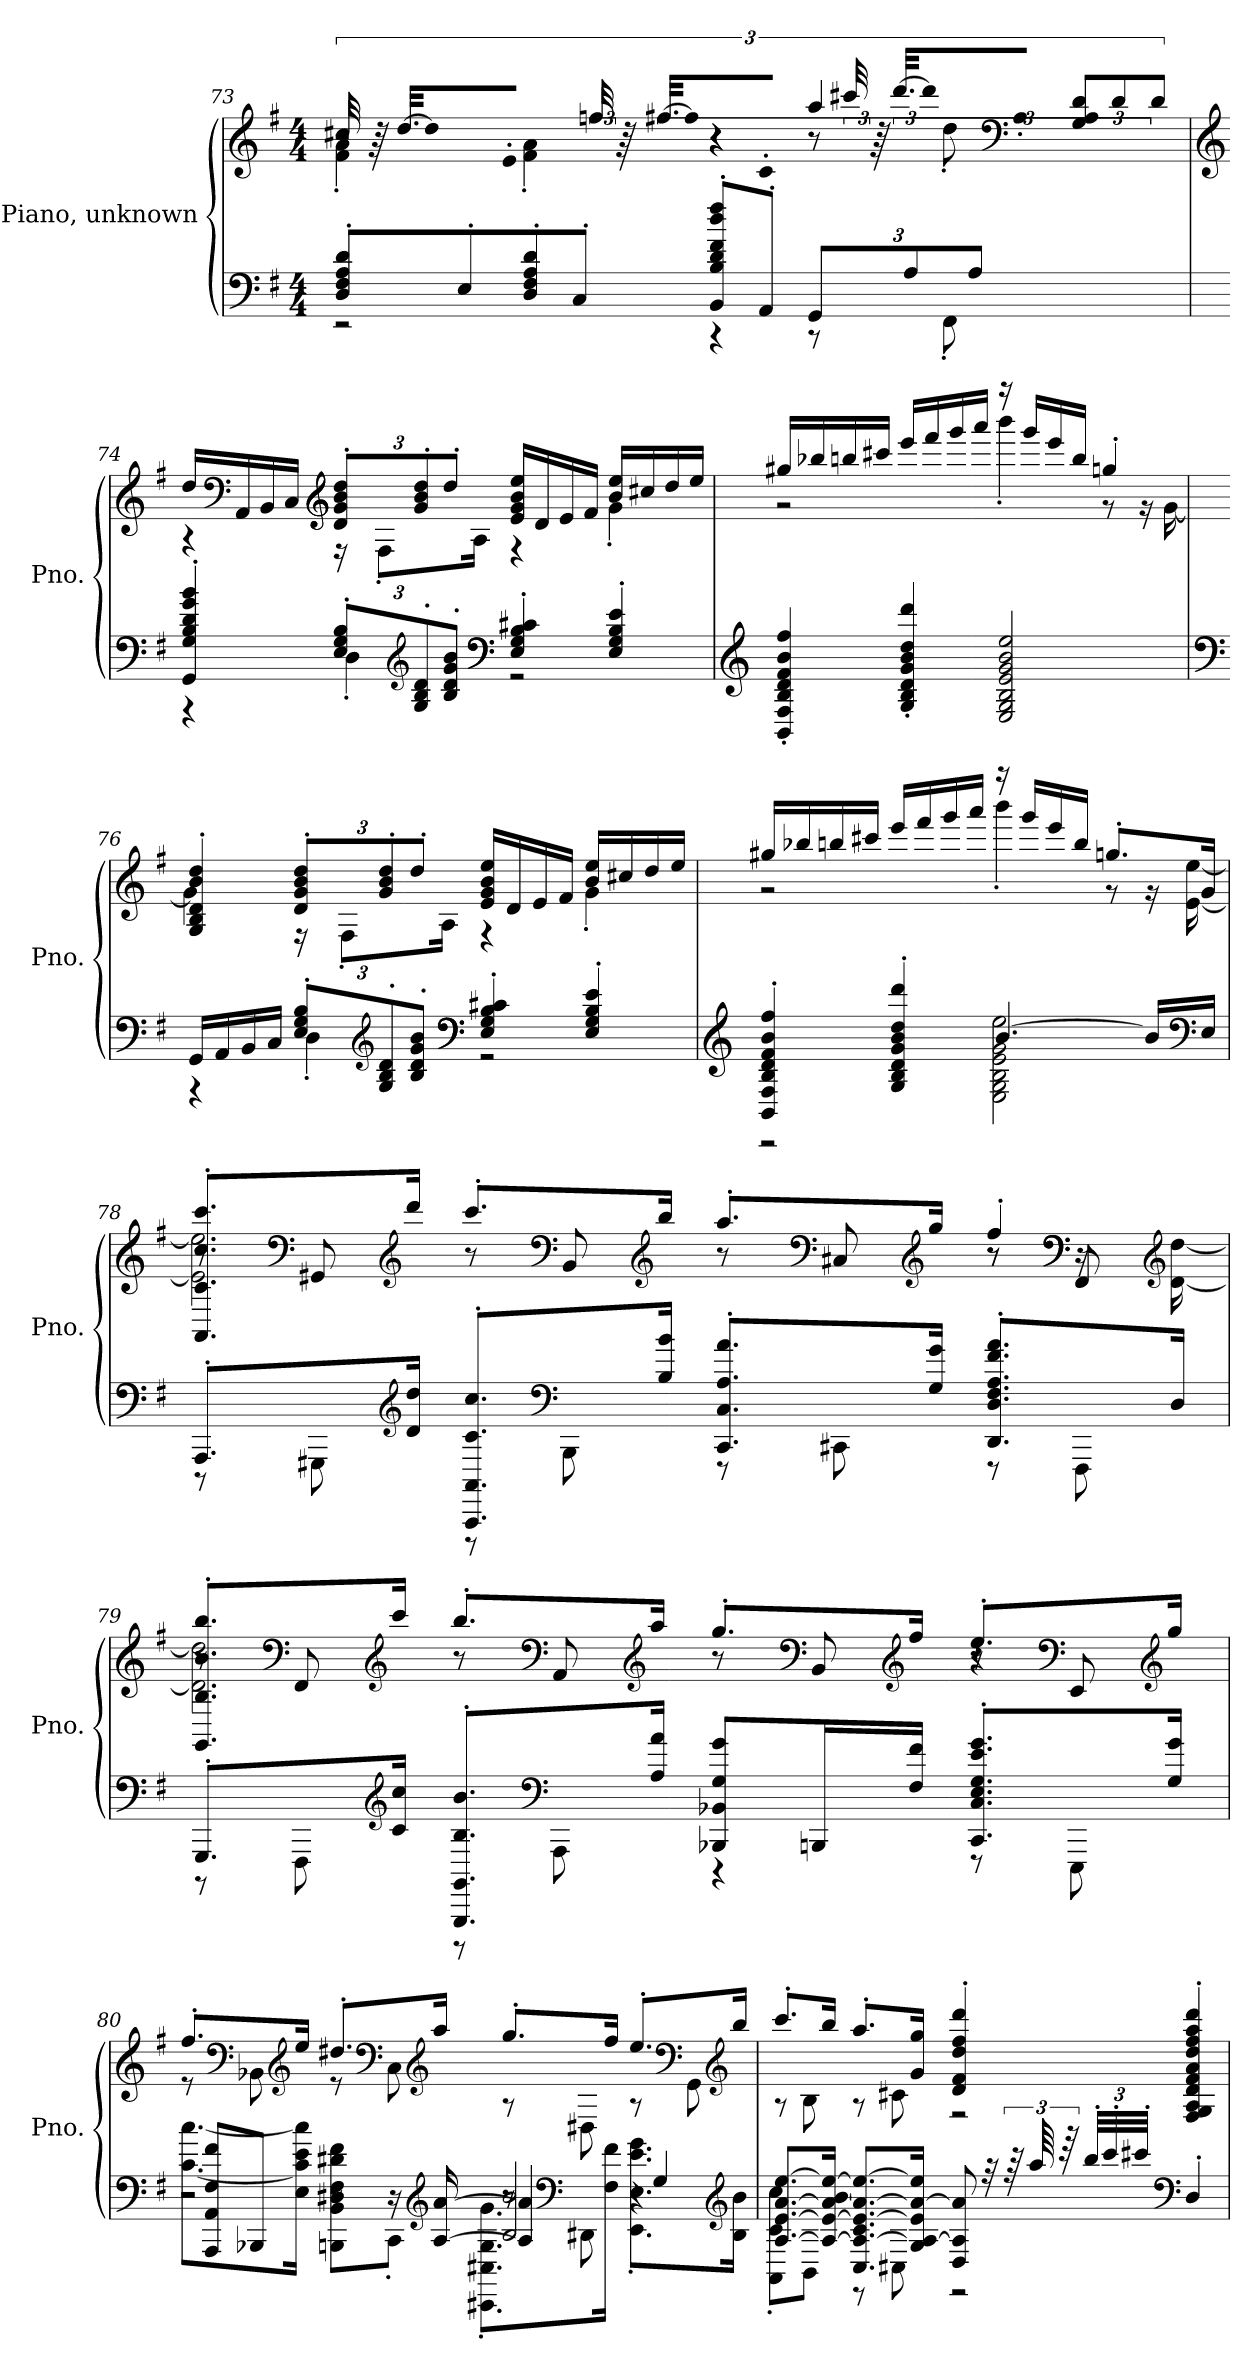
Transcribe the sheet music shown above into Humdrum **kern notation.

**kern	**kern
*part1	*part1
*staff2	*staff1
*I"Piano, unknown	*
*I'Pno.	*
!!LO:LB:g=z
*clefF4	*clefG2
*k[f#]	*k[f#]
*M4/4	*M4/4
=73	=73
*^	*^
*	*	*	*^
8D/' 8F#/' 8A/' 8d/'L	2r	48cc#X/	4f#\' 4a\'	2r
.	.	96r	.	.
.	.	[48.dd/KLL	.	.
.	.	16dd/J]	.	.
8E'/	.	8e'/J	.	.
8D/' 8F#/' 8A/' 8d/'	.	48ffn/	4f#\' 4a\'	.
.	.	96r	.	.
.	.	[48.ff#X/KLL	.	.
.	.	16ff#/J]	.	.
8C'/J	.	8c'/J	.	.
8BB/' 8B/' 8d/' 8f#/' 8dd/' 8ff#/'L	4r	48ccc#X/	4r	4r
.	.	96r	.	.
.	.	[48.ddd/KLL	.	.
.	.	16ddd/J]	.	.
*	*	*clefF4	*	*
8AA'/J	.	8A'/J	.	.
*Xbrackettup	*	*Xbrackettup	*	*
12GG/L	8r	12G/ 12A/ 12d/L	8r	4c/
12A/	.	12d/	.	.
.	8FF#'\	.	8F#'\	.
12A/J	.	12d/J	.	.
*	*	*v	*v	*v
!!LO:LB:g=z
=74	=74	=74
*	*	*clefG2
*	*	*^
4GG/' 4G/' 4B/' 4d/' 4g/' 4b/'	4r	16dd/LL	4r
*	*	*clefF4	*
.	.	16AA/	.
.	.	16BB/	.
.	.	16C/JJ	.
*	*	*clefG2	*
12E/' 12G/' 12B/'L	4D'\	12d/' 12g/' 12b/' 12dd/'L	16r
.	.	.	8F#'\L
*clefG2	*	*	*
12G/' 12B/' 12d/'	.	12g/' 12b/' 12dd/'	.
12B/' 12d/' 12g/' 12b/'J	.	12dd'/J	.
.	.	.	16A\Jk
*clefF4	*	*	*
4E/' 4G/' 4B/' 4c#X/'	2r	16e/ 16g/ 16b/ 16ee/LL	4r
.	.	16d/	.
.	.	16e/	.
.	.	16f#/JJ	.
4E/' 4G/' 4B/' 4e/'	.	16b/ 16ee/LL	4g'\
.	.	16cc#X/	.
.	.	16dd/	.
.	.	16ee/JJ	.
*v	*v	*	*
!!LO:PB:g=z	!!
=75	=75	=75
*clefG2	*	*
4BB/' 4F#/' 4B/' 4d/' 4f#/' 4b/' 4ff#/'	16gg#X/LL	2r
.	16bb-X/	.
.	16bbn/	.
.	16ccc#X/JJ	.
4G/' 4B/' 4d/' 4g/' 4b/' 4dd/' 4ddd/'	16eee/LL	.
.	16fff#/	.
.	16ggg/	.
.	16aaa/JJ	.
2E/ 2G/ 2B/ 2e/ 2g/ 2b/ 2ee/	16r	4bbb'\
.	16ggg/LL	.
.	16eee/	.
.	16bb/JJ	.
.	4ggn'/	8r
.	.	16r
.	.	[16g\
=76	=76	=76
*clefF4	*	*
*^	*	*
16GG/LL	4r	4G/' 4B/' 4d/' 4b/' 4dd/'	4g\]
16AA/	.	.	.
16BB/	.	.	.
16C/JJ	.	.	.
12E/' 12G/' 12B/'L	4D'\	12d/' 12g/' 12b/' 12dd/'L	16r
.	.	.	8F#'\L
*clefG2	*	*	*
12G/' 12B/' 12d/'	.	12g/' 12b/' 12dd/'	.
12B/' 12d/' 12g/' 12b/'J	.	12dd'/J	.
.	.	.	16A\Jk
*clefF4	*	*	*
4E/' 4G/' 4B/' 4c#X/'	2r	16e/ 16g/ 16b/ 16ee/LL	4r
.	.	16d/	.
.	.	16e/	.
.	.	16f#/JJ	.
4E/' 4G/' 4B/' 4e/'	.	16b/ 16ee/LL	4g'\
.	.	16cc#X/	.
.	.	16dd/	.
.	.	16ee/JJ	.
!!LO:LB:g=z	!!
=77	=77	=77	=77
*clefG2	*	*	*
4BB/' 4F#/' 4B/' 4d/' 4f#/' 4b/' 4ff#/'	2r	16gg#X/LL	2r
.	.	16bb-X/	.
.	.	16bbn/	.
.	.	16ccc#X/JJ	.
4G/' 4B/' 4d/' 4g/' 4b/' 4dd/' 4ddd/'	.	16eee/LL	.
.	.	16fff#/	.
.	.	16ggg/	.
.	.	16aaa/JJ	.
[4.b/	2E\ 2G\ 2B\ 2e\ 2g\ 2ee\	16r	4bbb'\
.	.	16ggg/LL	.
.	.	16eee/	.
.	.	16bb/JJ	.
.	.	8.ggn'/L	8r
16b/LL]	.	.	16r
*clefF4	*	*	*
16E/JJ	.	16g/Jk	[16e\ [16ee\
!!LO:LB:g=z
=78	=78	=78	=78
*	*	*	*^
8.AAA'/L	8r	8.AA/' 8.c/' 8.cc/' 8.ccc/'L	2.e\] 2.ee\]	8r
*	*	*clefF4	*	*
.	8GGG#X\	.	.	8GG#X/
*clefG2	*	*clefG2	*	*
16d/ 16dd/Jk	.	16ddd/Jk	.	.
8.AAA/' 8.AA/' 8.c/' 8.cc/'L	8r	8.ccc'/L	.	8r
*clefF4	*	*clefF4	*	*
.	8BBB\	.	.	8BB/
*	*	*clefG2	*	*
16B/ 16b/Jk	.	16bb/Jk	.	.
8.CC/' 8.C/' 8.A/' 8.a/'L	8r	8.aa'/L	.	8r
*	*	*clefF4	*	*
.	8CC#X\	.	.	8C#X/
*	*	*clefG2	*	*
16G/ 16g/Jk	.	16gg/Jk	.	.
8.DD/' 8.D/' 8.F#/' 8.A/' 8.f#/' 8.a/'L	8r	4ff#'/	8r	8r
*	*	*clefF4	*	*
.	8FFF#\	.	16r	8FF#/
*	*	*clefG2	*	*
16D/Jk	.	.	[16d\ [16dd\	.
!!LO:LB:g=z	!!	!!
=79	=79	=79	=79	=79
8.GGG'/L	8r	8.GG/' 8.B/' 8.b/' 8.bb/'L	2.d\] 2.dd\]	8r
*	*	*clefF4	*	*
.	8FFF#\	.	.	8FF#/
*clefG2	*	*clefG2	*	*
16c/ 16cc/Jk	.	16ccc/Jk	.	.
8.GGG/' 8.GG/' 8.B/' 8.b/'L	8r	8.bb'/L	.	8r
*clefF4	*	*clefF4	*	*
.	8AAA\	.	.	8AA/
*	*	*clefG2	*	*
16A/ 16a/Jk	.	16aa/Jk	.	.
8BBB-X/ 8BB-X/ 8G/ 8g/L	4r	8.gg'/L	.	8r
*	*	*clefF4	*	*
16BBBn/L	.	.	.	8BB/
*	*	*clefG2	*	*
16F#/ 16f#/JJ	.	16ff#/Jk	.	.
8.CC/' 8.C/' 8.E/' 8.G/' 8.e/' 8.g/'L	8r	8.ee'/L	4r	8r
*	*	*clefF4	*	*
.	8EEE\	.	.	8EE/
*	*	*clefG2	*	*
16G/ 16g/Jk	.	16gg/Jk	.	.
*	*	*	*v	*v
!!LO:LB:g=z
=80	=80	=80	=80
*^	*^	*	*
2r	[8.c\ [8.cc\L	8AAA/ 8AA/ 8F#/ 8f#/L	2r	8.ff#'/L	8r
*	*	*	*	*clefF4	*
.	.	8BBB-X/J	.	.	8BB-X\
*	*	*	*	*clefG2	*
.	16E\ 16c\] 16e\ 16cc\]Jk	.	.	16ee/Jk	.
.	8BBBn\ 8BB\ 8D#X\ 8F#\ 8d#X\ 8f#\L	8r	.	8.dd#X'/L	8r
*	*	*	*	*clefF4	*
.	8CC'\J	16r	.	.	8C\
*clefG2	*	*	*	*clefG2	*
.	.	[16A/ [16a/	.	16aa/Jk	.
2B/ 2b/	8.CC#X\' 8.C#X\' 8.G\' 8.g\'L	4A/] 4a/]	8r	8.gg'/L	8r
*clefF4	*	*	*	*	*
.	.	.	8DD#X\	.	8D#X\
.	16F#\ 16f#\Jk	.	.	16ff#/Jk	.
.	8.EE\' 8.E\' 8.e\' 8.g\'L	4G/	4r	8.ee'/L	8r
*	*	*	*	*clefF4	*
.	.	.	.	.	8GG\
*clefG2	*	*	*	*clefG2	*
.	16B\ 16b\Jk	.	.	16bb/Jk	.
*	*v	*v	*v	*	*
!!LO:LB:g=z	!!
=81	=81	=81	=81
[8.A/ [8.e/ [8.a/ [8.ee/L	8AA\' 8c\' 8cc\'L	8.ccc'/L	8r
.	8BB\J	.	8B\
16A/_ 16e/_ 16a/_ 16b/ 16ee/_Jk	.	16bb/Jk	.
8.C/ 8.A/_ 8.c/ 8.e/_ 8.a/_ 8.ee/_L	8r	8.aa'/L	8r
.	8C#X\	.	8c#X\
16G/ 16A/_ 16e/] 16a/_ 16ee/]Jk	.	16g/ 16gg/Jk	.
8D/ 8A/] 8a/]	2r	4d/' 4f#/' 4dd/' 4ff#/' 4ddd/'	2r
32r	.	.	.
*brackettup	*	*	*
96r	.	.	.
96aa/	.	.	.
96r	.	.	.
*Xbrackettup	*	*	*
48bb'/LLL	.	.	.
48ccc'/	.	.	.
48ccc#X'/JJJ	.	.	.
*clefF4	*	*	*
4D'/	.	4F#/' 4G/' 4A/' 4d/' 4f#/' 4a/' 4dd/' 4ff#/' 4aa/' 4ddd/'	.
*v	*v	*	*
*	*v	*v
=	=
*-	*-
